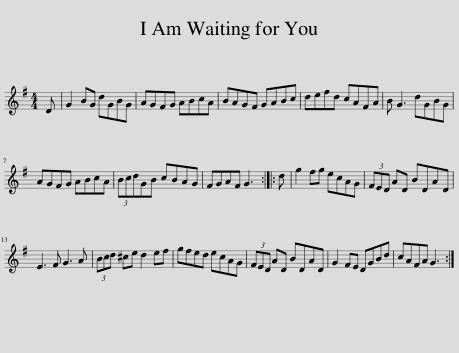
X:1
L:1/8
M:4/4
I:linebreak $
K:G
V:1 treble
V:1
 D | G2 BG dGBG | AGFG ABcA | BAGF GABc | defd cAFA | %5
 B G3 dGBG |$ AGFG ABcA | (3BcdGB cBAG | FGAF G3 :: d | %10
 g2 fg ecAG | (3FED AD BDAD |$ E3 F G3 A | (3Bcd ^ce d2 ef | gfed ecAG | %15
 (3FED AD BDAD | G2 FE DGBd | cAFA G3 :| %18
